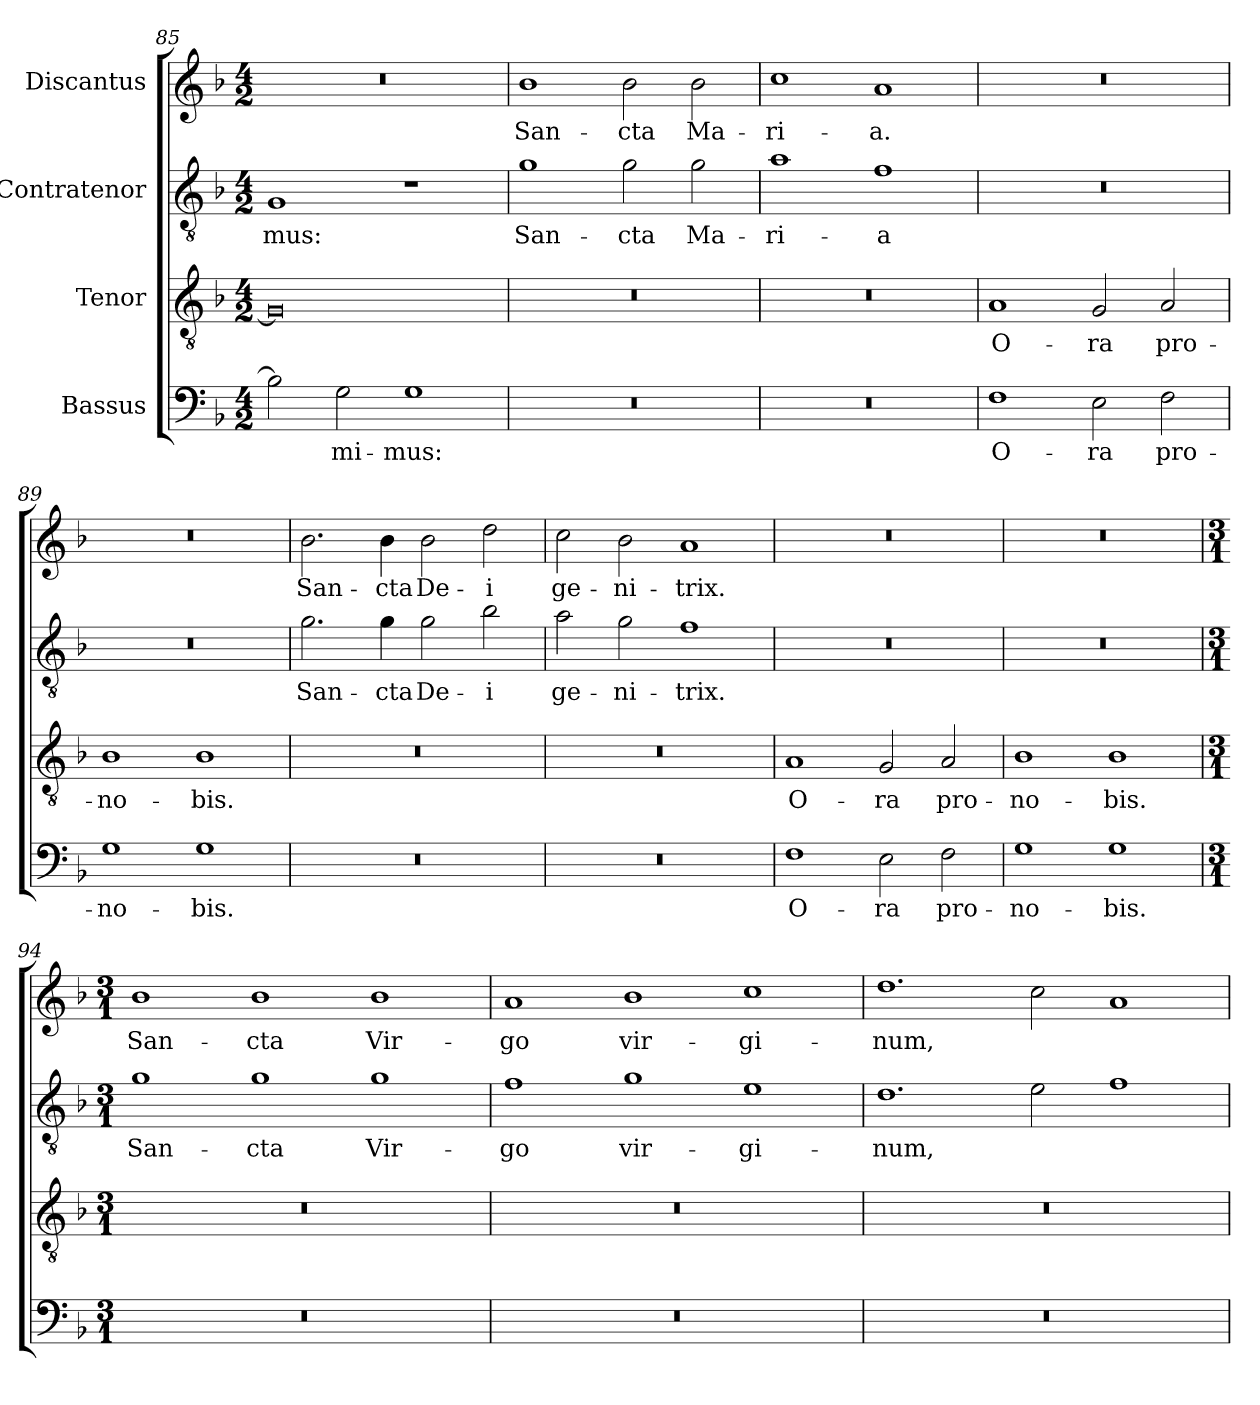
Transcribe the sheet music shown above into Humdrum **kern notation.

**kern	**text	**kern	**text	**kern	**text	**kern	**text
*part4	*part4	*part3	*part3	*part2	*part2	*part1	*part1
*staff4	*staff4	*staff3	*staff3	*staff2	*staff2	*staff1	*staff1
*I"Bassus	*	*I"Tenor	*	*I"Contratenor	*	*I"Discantus	*
*clefF4	*	*clefGv2	*	*clefGv2	*	*clefG2	*
*k[b-]	*	*k[b-]	*	*k[b-]	*	*k[b-]	*
*M4/2	*	*M4/2	*	*M4/2	*	*M4/2	*
=85	=85	=85	=85	=85	=85	=85	=85
2B-\]	.	0G/]	.	1G/	-mus:	0r	.
2G\	-mi-	.	.	.	.	.	.
1G\	-mus:	.	.	1r	.	.	.
=86	=86	=86	=86	=86	=86	=86	=86
0r	.	0r	.	1g\	San-	1b-\	San-
.	.	.	.	2g\	-cta	2b-\	-cta
.	.	.	.	2g\	Ma-	2b-\	Ma-
=87	=87	=87	=87	=87	=87	=87	=87
0r	.	0r	.	1a\	-ri-	1cc\	-ri-
.	.	.	.	1f\	-a	1a/	-a.
=88	=88	=88	=88	=88	=88	=88	=88
1F\	O-	1A/	O-	0r	.	0r	.
2E\	-ra	2G/	-ra	.	.	.	.
2F\	pro-	2A/	pro-	.	.	.	.
=89	=89	=89	=89	=89	=89	=89	=89
1G\	no-	1B-\	no-	0r	.	0r	.
1G\	-bis.	1B-\	-bis.	.	.	.	.
=90	=90	=90	=90	=90	=90	=90	=90
0r	.	0r	.	2.g\	San-	2.b-\	San-
.	.	.	.	4g\	-cta	4b-\	-cta
.	.	.	.	2g\	De-	2b-\	De-
.	.	.	.	2b-\	-i	2dd\	-i
=91	=91	=91	=91	=91	=91	=91	=91
0r	.	0r	.	2a\	ge-	2cc\	ge-
.	.	.	.	2g\	-ni-	2b-\	-ni-
.	.	.	.	1f\	-trix.	1a/	-trix.
=92	=92	=92	=92	=92	=92	=92	=92
1F\	O-	1A/	O-	0r	.	0r	.
2E\	-ra	2G/	-ra	.	.	.	.
2F\	pro-	2A/	pro-	.	.	.	.
=93	=93	=93	=93	=93	=93	=93	=93
1G\	no-	1B-\	no-	0r	.	0r	.
1G\	-bis.	1B-\	-bis.	.	.	.	.
=94	=94	=94	=94	=94	=94	=94	=94
*M3/1	*	*M3/1	*	*M3/1	*	*M3/1	*
!LO:N:vis=0	!	!LO:N:vis=0	!	!	!	!	!
0.r	.	0.r	.	1g\	San-	1b-\	San-
.	.	.	.	1g\	-cta	1b-\	-cta
.	.	.	.	1g\	Vir-	1b-\	Vir-
=95	=95	=95	=95	=95	=95	=95	=95
!LO:N:vis=0	!	!LO:N:vis=0	!	!	!	!	!
0.r	.	0.r	.	1f\	-go	1a/	-go
.	.	.	.	1g\	vir-	1b-\	vir-
.	.	.	.	1e\	-gi-	1cc\	-gi-
=96	=96	=96	=96	=96	=96	=96	=96
!LO:N:vis=0	!	!LO:N:vis=0	!	!	!	!	!
0.r	.	0.r	.	1.d\	-num,	1.dd\	-num,
.	.	.	.	2e\	.	2cc\	.
.	.	.	.	1f\	.	1a/	.
=	=	=	=	=	=	=	=
*-	*-	*-	*-	*-	*-	*-	*-
